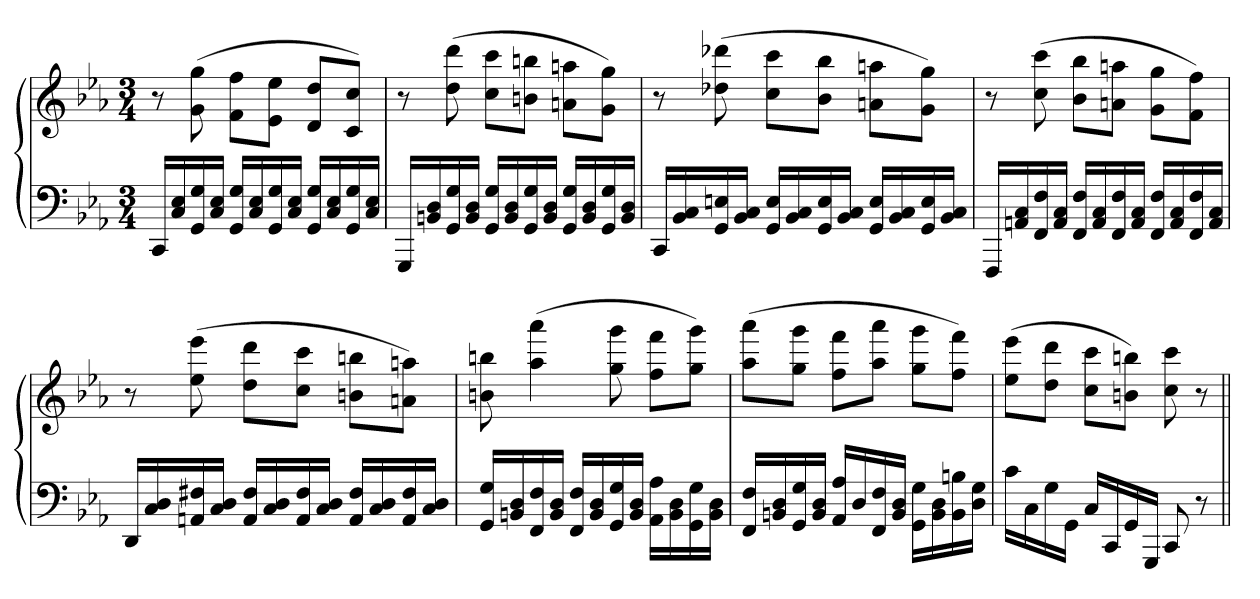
**kern	**kern
*part1	*part1
*staff2	*staff1
*clefF4	*clefG2
*k[b-e-a-]	*k[b-e-a-]
*c:	*c:
*M3/4	*M3/4
=	=
16CCLL	8r
16C 16E-	.
16GG 16G	(8g 8gg
16C 16E-JJ	.
16GG 16GLL	8f 8ffL
16C 16E-	.
16GG 16G	8e- 8ee-J
16C 16E-JJ	.
16GG 16GLL	8d 8ddL
16C 16E-	.
16GG 16G	8c 8ccJ)
16C 16E-JJ	.
=	=
16GGGLL	8r
16BBn 16D	.
16GG 16G	(8dd 8ddd
16BB 16DJJ	.
16GG 16GLL	8cc 8cccL
16BB 16D	.
16GG 16G	8bn 8bbnJ
16BB 16DJJ	.
16GG 16GLL	8an 8aanL
16BB 16D	.
16GG 16G	8g 8ggJ)
16BB 16DJJ	.
=	=
16CCLL	8r
16BB- 16C	.
16GG 16En	(8dd-X 8ddd-X
16BB- 16CJJ	.
16GG 16ELL	8cc 8cccL
16BB- 16C	.
16GG 16E	8b- 8bb-J
16BB- 16CJJ	.
16GG 16ELL	8an 8aanL
16BB- 16C	.
16GG 16E	8g 8ggJ)
16BB- 16CJJ	.
=	=
16FFFLL	8r
16AAn 16C	.
16FF 16F	(8cc 8ccc
16AA 16CJJ	.
16FF 16FLL	8b- 8bb-L
16AA 16C	.
16FF 16F	8an 8aanJ
16AA 16CJJ	.
16FF 16FLL	8g 8ggL
16AA 16C	.
16FF 16F	8f 8ffJ)
16AA 16CJJ	.
=	=
16DDLL	8r
16C 16D	.
16AAn 16F#X	(8ee- 8eee-
16C 16DJJ	.
16AA 16F#LL	8dd 8dddL
16C 16D	.
16AA 16F#	8cc 8cccJ
16C 16DJJ	.
16AA 16F#LL	8bn 8bbnL
16C 16D	.
16AA 16F#	8an 8aanJ)
16C 16DJJ	.
=	=
16GG 16GLL	8bn 8bbn
16BBn 16D	.
16FF 16F	(4aa- 4aaa-
16BB 16DJJ	.
16FF 16FLL	.
16BB 16D	.
16GG 16G	8gg 8ggg
16BB 16DJJ	.
16AA- 16A-LL	8ff 8fffL
16BB 16D	.
16GG 16G	8gg 8gggJ)
16BB 16DJJ	.
=	=
16FF 16FLL	(8aa- 8aaa-L
16BBn 16D	.
16GG 16G	8gg 8gggJ
16BB 16DJJ	.
16AA- 16A-LL	8ff 8fffL
16D	.
16FF 16F	8aa- 8aaa-J
16BB 16DJJ	.
16GG 16GLL	8gg 8gggL
16BB 16D	.
16BB 16Bn	8ff 8fffJ)
16D 16GJJ	.
=	=
16cLL	(8ee- 8eee-L
16C	.
16G	8dd 8dddJ
16GGJJ	.
16CLL	8cc 8cccL
16CC	.
16GG	8bn 8bbnJ)
16GGGJJ	.
8CC	8cc 8ccc
8r	8r
=||	=||
*-	*-
